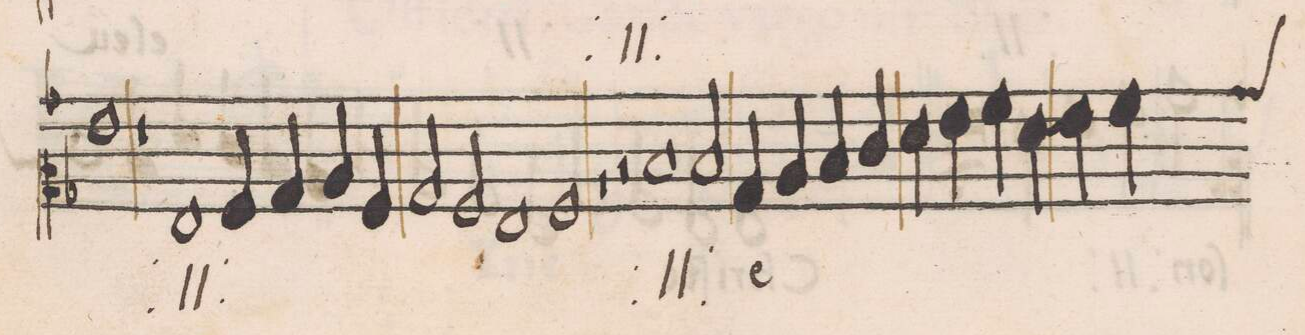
**kern	**text
*I"CANTVS	*
*clefC2	*
*k[b-]	*
*met(C|)	*
*M2/1	*
1g\	-ſon
1r	.
=68-	=68-
1G/	-Chri-
4A/	-ſte
4B-/	.
4c/	.
4A/	.
=69-	=69-
2B-/	e-
2A/	.
1G/	-leii-
=70-	=70-
1A/	-ſon
1r	.
=71-	=71-
2r	.
1d/	Chri-
2d/	-ſte
*	*Xij
=72-	=72-
4B-/	e-
4c/	.
4d/	.
4e/	.
4f\	.
4g\	.
4a\	.
4f\	.
=73-	=73-
4g\	.
4a\	.
*-	*-
